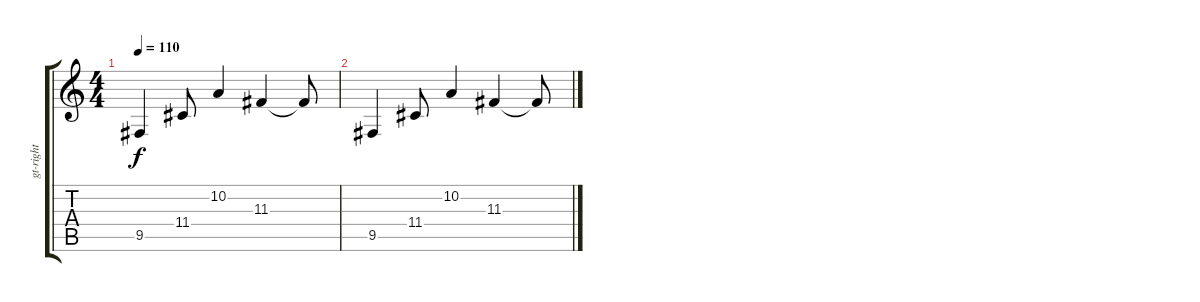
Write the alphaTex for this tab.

\track ("gt-right" "gt-right") {instrument fx7echoes}
\staff {score tabs}
\tuning (E4 B3 G3 D3 A2 E2) {hide}
\ts (4 4)
\tempo 110
\clef g2
\ks c
9.5.4{dy f} 11.4.8 10.2.4 11.3.4 11.3{t}.8 |
9.5.4 11.4.8 10.2.4 11.3.4 11.3{t}.8
